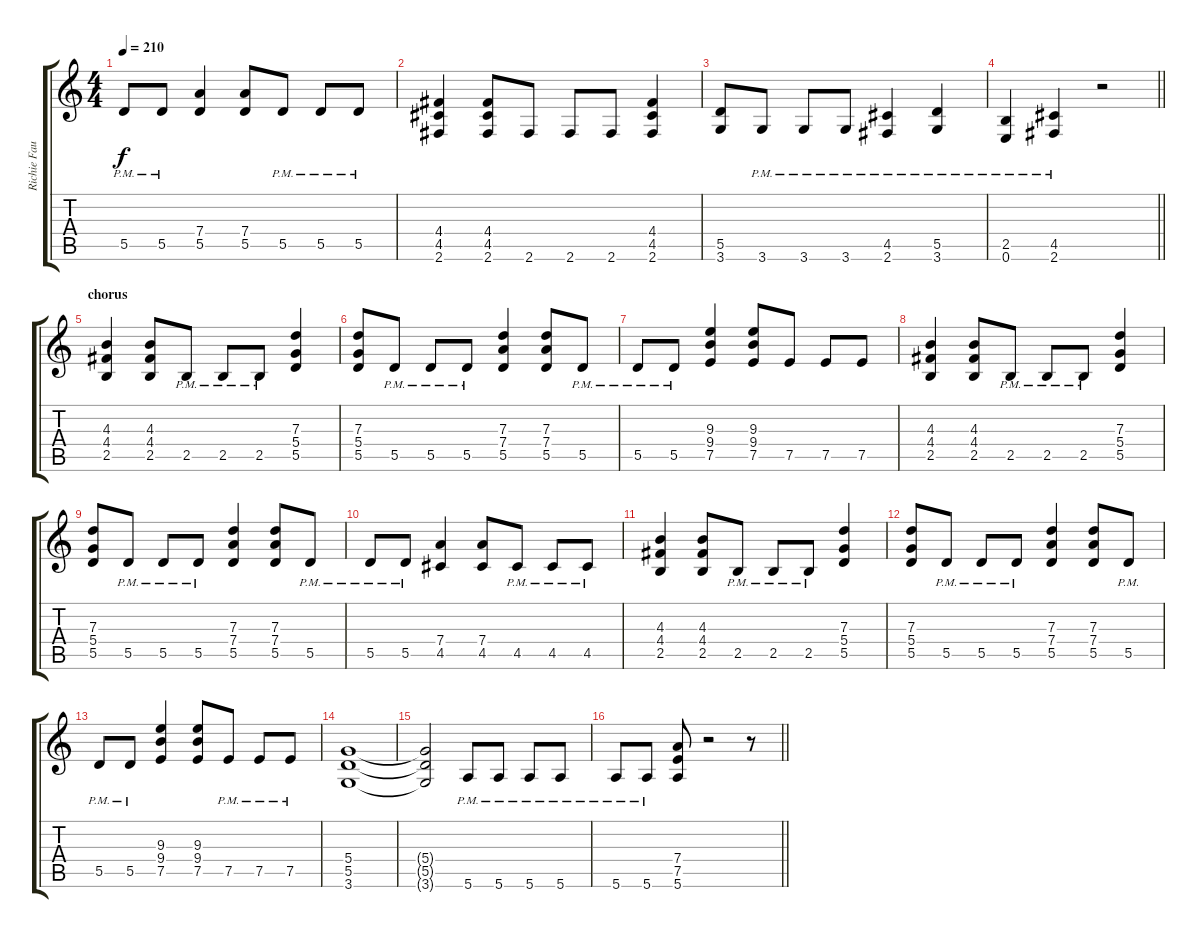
\track ("Richie Faulkner" "Richie Fau") {instrument distortionguitar}
\staff {score tabs}
\tuning (E4 B3 G3 D3 A2 E2) {hide}
\ts (4 4)
\tempo 210
\clef g2
\ks c
5.5{pm}.8{dy f} 5.5{pm}.8 (7.4 5.5).4 (7.4 5.5).8 5.5{pm}.8 5.5{pm}.8 5.5{pm}.8 |
(4.4 4.5 2.6).4 (4.4 4.5 2.6).8 2.6.8 2.6.8 2.6.8 (4.4 4.5 2.6).4 |
(5.5 3.6).8 3.6{pm}.8 3.6{pm}.8 3.6{pm}.8 (4.5{pm} 2.6{pm}).4 (5.5{pm} 3.6{pm}).4 |
\barLineRight lightlight
(2.5{pm} 0.6{pm}).4 (4.5{pm} 2.6{pm}).4 r.2 |
\section ("" "chorus")
(4.3 4.4 2.5).4 (4.3 4.4 2.5).8 2.5{pm}.8 2.5{pm}.8 2.5{pm}.8 (7.3 5.4 5.5).4 |
(7.3 5.4 5.5).8 5.5{pm}.8 5.5{pm}.8 5.5{pm}.8 (7.3 7.4 5.5).4 (7.3 7.4 5.5).8 5.5{pm}.8 |
5.5{pm}.8 5.5{pm}.8 (9.3 9.4 7.5).4 (9.3 9.4 7.5).8 7.5.8 7.5.8 7.5.8 |
(4.3 4.4 2.5).4 (4.3 4.4 2.5).8 2.5{pm}.8 2.5{pm}.8 2.5{pm}.8 (7.3 5.4 5.5).4 |
(7.3 5.4 5.5).8 5.5{pm}.8 5.5{pm}.8 5.5{pm}.8 (7.3 7.4 5.5).4 (7.3 7.4 5.5).8 5.5{pm}.8 |
5.5{pm}.8 5.5{pm}.8 (7.4 4.5).4 (7.4 4.5).8 4.5{pm}.8 4.5{pm}.8 4.5{pm}.8 |
(4.3 4.4 2.5).4 (4.3 4.4 2.5).8 2.5{pm}.8 2.5{pm}.8 2.5{pm}.8 (7.3 5.4 5.5).4 |
(7.3 5.4 5.5).8 5.5{pm}.8 5.5{pm}.8 5.5{pm}.8 (7.3 7.4 5.5).4 (7.3 7.4 5.5).8 5.5{pm}.8 |
5.5{pm}.8 5.5{pm}.8 (9.3 9.4 7.5).4 (9.3 9.4 7.5).8 7.5{pm}.8 7.5{pm}.8 7.5{pm}.8 |
(5.4 5.5 3.6).1 |
(5.4{t} 5.5{t} 3.6{t}).2 5.6{pm}.8 5.6{pm}.8 5.6{pm}.8 5.6{pm}.8 |
\barLineRight lightlight
5.6{pm}.8 5.6{pm}.8 (7.4 7.5 5.6).8 r.2 r.8
